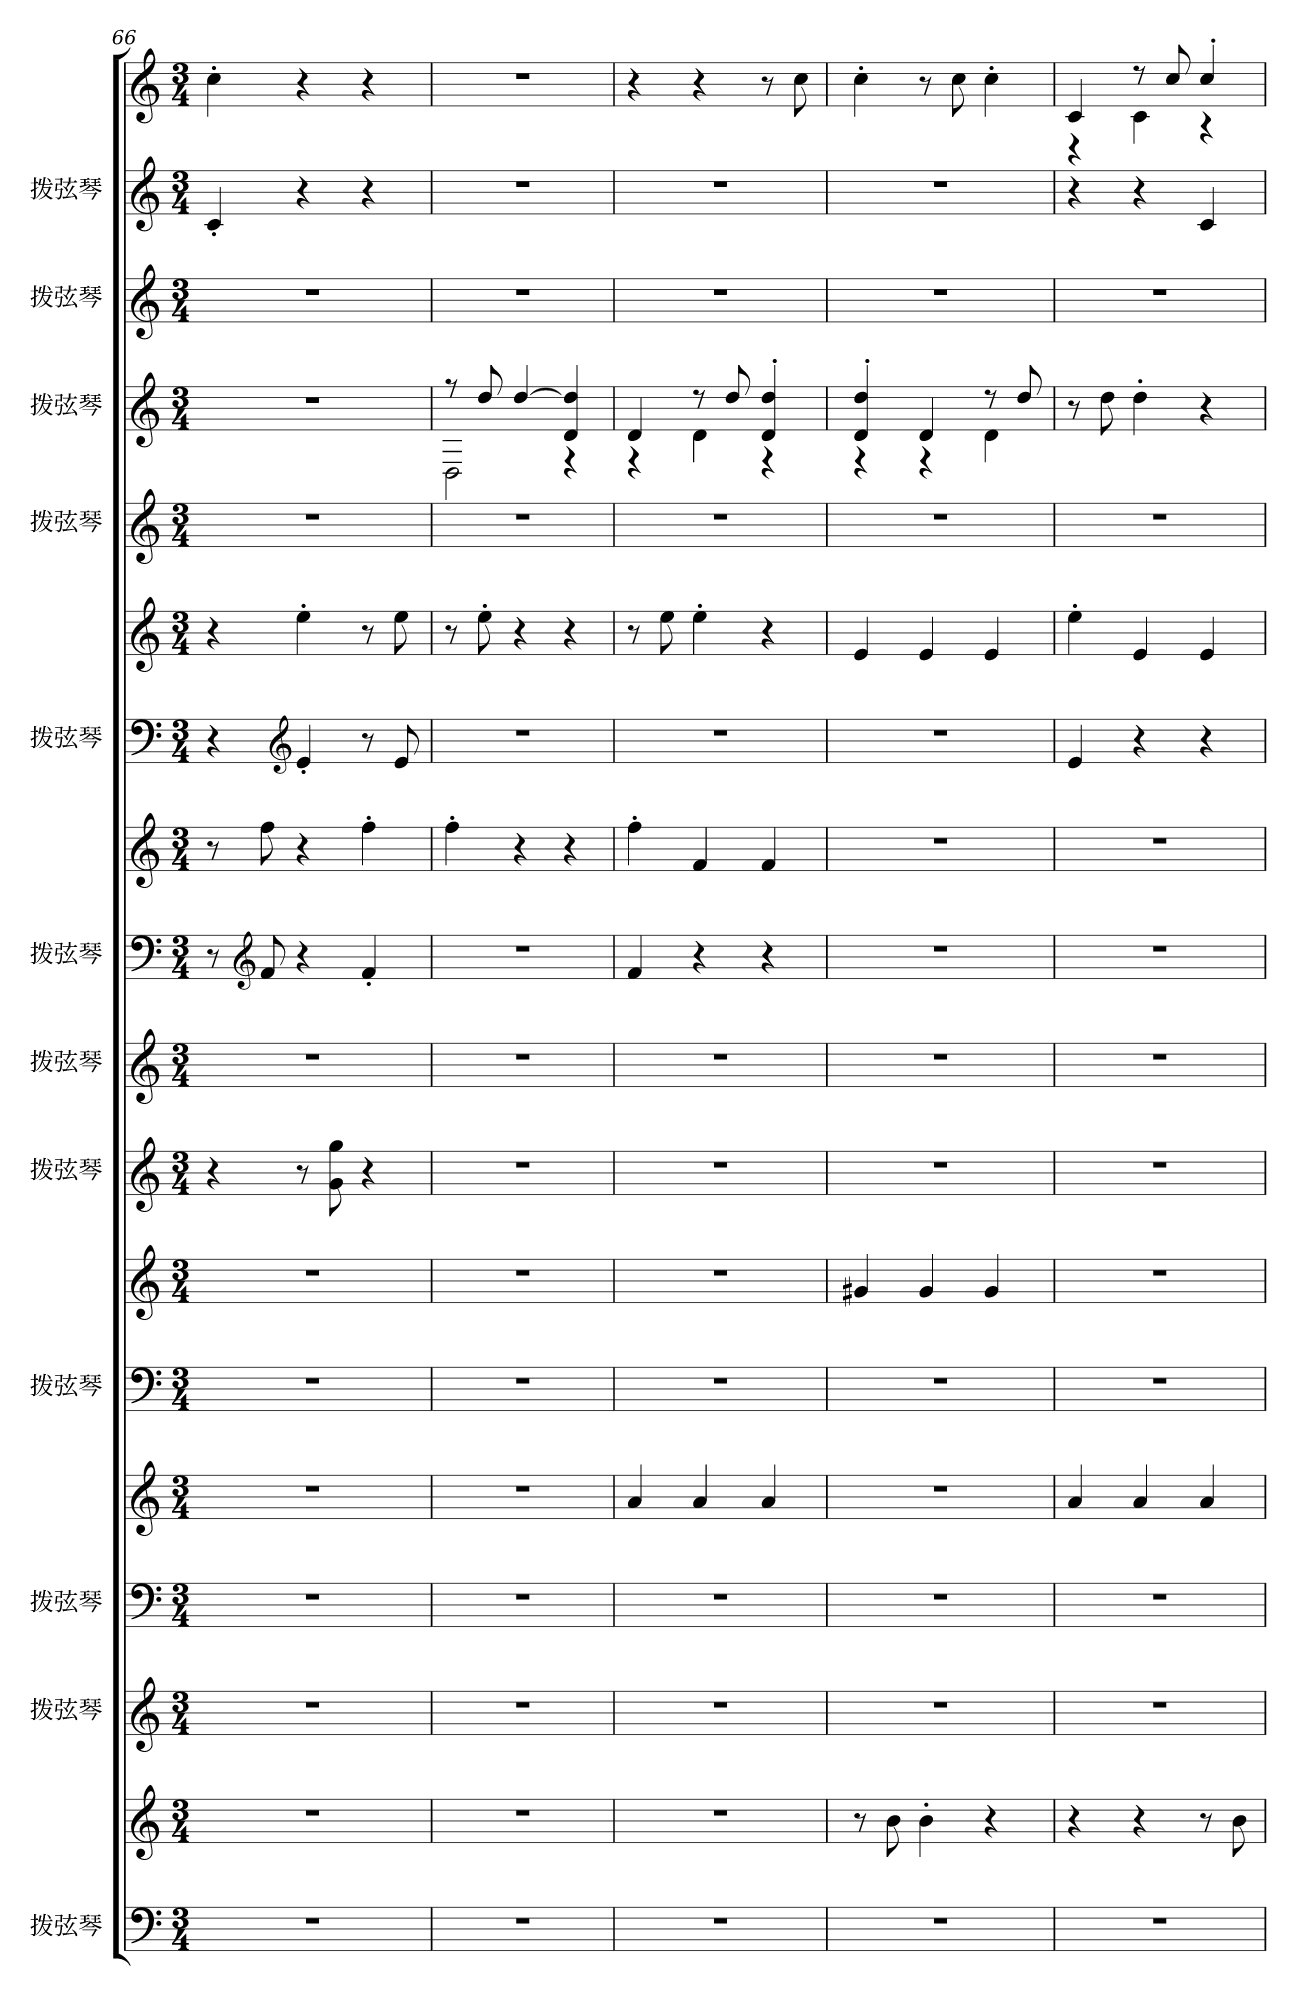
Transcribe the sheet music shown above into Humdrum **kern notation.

**kern	**kern	**kern	**kern	**kern	**kern	**kern	**kern	**kern	**kern	**kern	**kern	**kern	**kern	**kern	**kern	**kern	**kern
*part12	*part12	*part11	*part10	*part10	*part9	*part9	*part8	*part7	*part6	*part6	*part5	*part5	*part4	*part3	*part2	*part1	*part1
*staff18	*staff17	*staff16	*staff15	*staff14	*staff13	*staff12	*staff11	*staff10	*staff9	*staff8	*staff7	*staff6	*staff5	*staff4	*staff3	*staff2	*staff1
*I"拨弦琴	*	*I"拨弦琴	*I"拨弦琴	*	*I"拨弦琴	*	*I"拨弦琴	*I"拨弦琴	*I"拨弦琴	*	*I"拨弦琴	*	*I"拨弦琴	*I"拨弦琴	*I"拨弦琴	*I"拨弦琴	*
*clefF4	*clefG2	*clefG2	*clefF4	*clefG2	*clefF4	*clefG2	*clefG2	*clefG2	*clefF4	*clefG2	*clefF4	*clefG2	*clefG2	*clefG2	*clefG2	*clefG2	*clefG2
*k[]	*k[]	*k[]	*k[]	*k[]	*k[]	*k[]	*k[]	*k[]	*k[]	*k[]	*k[]	*k[]	*k[]	*k[]	*k[]	*k[]	*k[]
*M3/4	*M3/4	*M3/4	*M3/4	*M3/4	*M3/4	*M3/4	*M3/4	*M3/4	*M3/4	*M3/4	*M3/4	*M3/4	*M3/4	*M3/4	*M3/4	*M3/4	*M3/4
=66	=66	=66	=66	=66	=66	=66	=66	=66	=66	=66	=66	=66	=66	=66	=66	=66	=66
2.r	2.r	2.r	2.r	2.r	2.r	2.r	4r	2.r	8r	8r	4r	4r	2.r	2.r	2.r	4c'/	4cc'\
*	*	*	*	*	*	*	*	*	*clefG2	*	*	*	*	*	*	*	*
.	.	.	.	.	.	.	.	.	8f/	8ff\	.	.	.	.	.	.	.
*	*	*	*	*	*	*	*	*	*	*	*clefG2	*	*	*	*	*	*
.	.	.	.	.	.	.	8r	.	4r	4r	4e'/	4ee'\	.	.	.	4r	4r
.	.	.	.	.	.	.	8g\ 8gg\	.	.	.	.	.	.	.	.	.	.
.	.	.	.	.	.	.	4r	.	4f'/	4ff'\	8r	8r	.	.	.	4r	4r
.	.	.	.	.	.	.	.	.	.	.	8e/	8ee\	.	.	.	.	.
!!LO:PB:g=z
=67	=67	=67	=67	=67	=67	=67	=67	=67	=67	=67	=67	=67	=67	=67	=67	=67	=67
*	*	*	*	*	*	*	*	*	*	*	*	*	*	*^	*	*	*
2.r	2.r	2.r	2.r	2.r	2.r	2.r	2.r	2.r	2.r	4ff'\	2.r	8r	2.r	8r	2D\	2.r	2.r	2.r
.	.	.	.	.	.	.	.	.	.	.	.	8ee'\	.	8dd/	.	.	.	.
.	.	.	.	.	.	.	.	.	.	4r	.	4r	.	[4dd/	.	.	.	.
.	.	.	.	.	.	.	.	.	.	4r	.	4r	.	4d/ 4dd/]	4r	.	.	.
=68	=68	=68	=68	=68	=68	=68	=68	=68	=68	=68	=68	=68	=68	=68	=68	=68	=68	=68
2.r	2.r	2.r	2.r	4a/	2.r	2.r	2.r	2.r	4f/	4ff'\	2.r	8r	2.r	4d/	4r	2.r	2.r	4r
.	.	.	.	.	.	.	.	.	.	.	.	8ee\	.	.	.	.	.	.
.	.	.	.	4a/	.	.	.	.	4r	4f/	.	4ee'\	.	8r	4d\	.	.	4r
.	.	.	.	.	.	.	.	.	.	.	.	.	.	8dd/	.	.	.	.
.	.	.	.	4a/	.	.	.	.	4r	4f/	.	4r	.	4d/' 4dd/'	4r	.	.	8r
.	.	.	.	.	.	.	.	.	.	.	.	.	.	.	.	.	.	8cc\
=69	=69	=69	=69	=69	=69	=69	=69	=69	=69	=69	=69	=69	=69	=69	=69	=69	=69	=69
2.r	8r	2.r	2.r	2.r	2.r	4g#X/	2.r	2.r	2.r	2.r	2.r	4e/	2.r	4d/' 4dd/'	4r	2.r	2.r	4cc'\
.	8b\	.	.	.	.	.	.	.	.	.	.	.	.	.	.	.	.	.
.	4b'\	.	.	.	.	4g#/	.	.	.	.	.	4e/	.	4d/	4r	.	.	8r
.	.	.	.	.	.	.	.	.	.	.	.	.	.	.	.	.	.	8cc\
.	4r	.	.	.	.	4g#/	.	.	.	.	.	4e/	.	8r	4d\	.	.	4cc'\
.	.	.	.	.	.	.	.	.	.	.	.	.	.	8dd/	.	.	.	.
*	*	*	*	*	*	*	*	*	*	*	*	*	*	*v	*v	*	*	*
=70	=70	=70	=70	=70	=70	=70	=70	=70	=70	=70	=70	=70	=70	=70	=70	=70	=70
*	*	*	*	*	*	*	*	*	*	*	*	*	*	*	*	*	*^
2.r	4r	2.r	2.r	4a/	2.r	2.r	2.r	2.r	2.r	2.r	4e/	4ee'\	2.r	8r	2.r	4r	4c/	4r
.	.	.	.	.	.	.	.	.	.	.	.	.	.	8dd\	.	.	.	.
.	4r	.	.	4a/	.	.	.	.	.	.	4r	4e/	.	4dd'\	.	4r	8r	4c\
.	.	.	.	.	.	.	.	.	.	.	.	.	.	.	.	.	8cc/	.
.	8r	.	.	4a/	.	.	.	.	.	.	4r	4e/	.	4r	.	4c/	4cc'/	4r
.	8b\	.	.	.	.	.	.	.	.	.	.	.	.	.	.	.	.	.
*	*	*	*	*	*	*	*	*	*	*	*	*	*	*	*	*	*v	*v
=	=	=	=	=	=	=	=	=	=	=	=	=	=	=	=	=	=
*-	*-	*-	*-	*-	*-	*-	*-	*-	*-	*-	*-	*-	*-	*-	*-	*-	*-
